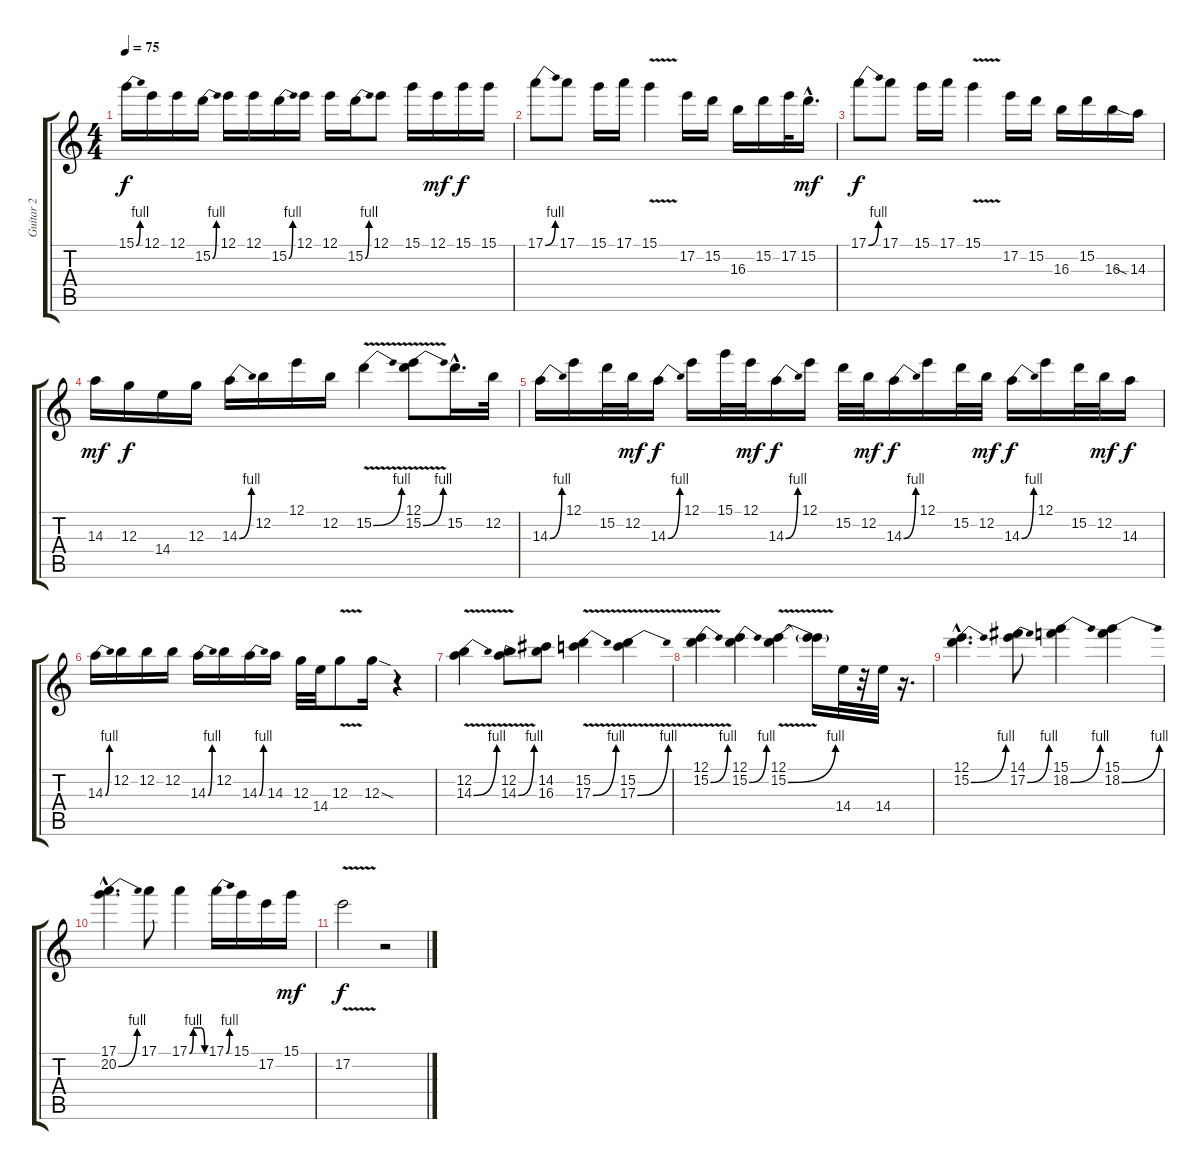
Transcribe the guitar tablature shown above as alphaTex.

\track ("Guitar 2" "Guitar 2") {instrument overdrivenguitar}
\staff {score tabs}
\tuning (E4 B3 G3 D3 A2 E2) {hide}
\ts (4 4)
\tempo 75
\clef g2
\ks c
15.1{be (bend 0 0 60 4)}.16{dy f} 12.1.16 12.1.16 15.2{be (bend 0 0 60 4)}.16 12.1.16 12.1.16 15.2{be (bend 0 0 60 4)}.16 12.1.16 12.1.16 15.2{be (bend 0 0 60 4)}.16 12.1.8 15.1.16 12.1.16{dy mf} 15.1.16{dy f} 15.1.16 |
17.1{be (bend 0 0 60 4)}.8 17.1.8 15.1.16 17.1.16 15.1{v}.4 17.2.16 15.2.16 16.3.16 15.2.16 17.2.32 15.2{hac}.16{d dy mf} |
17.1{be (bend 0 0 60 4)}.8{dy f} 17.1.8 15.1.16 17.1.16 15.1{v}.4 17.2.16 15.2.16 16.3.16 15.2.16 16.3.16 14.3{sia}.16 |
14.3.16{dy mf} 12.3.16{dy f} 14.4.16 12.3.16 14.3{be (bend 0 0 60 4)}.16 12.2.16 12.1.16 12.2.16 15.2{be (bend 0 0 60 4) v}.4 (12.1 15.2{be (bend 0 0 60 4) v}).8 15.2{hac}.16{d} 12.2.32 |
14.3{be (bend 0 0 60 4)}.16 12.1.16 15.2.32 12.2.32{dy mf} 14.3{be (bend 0 0 60 4)}.16{dy f} 12.1.16 15.1.32 12.1.32{dy mf} 14.3{be (bend 0 0 60 4)}.16{dy f} 12.1.16 15.2.32 12.2.32{dy mf} 14.3{be (bend 0 0 60 4)}.16{dy f} 12.1.16 15.2.32 12.2.32{dy mf} 14.3{be (bend 0 0 60 4)}.16{dy f} 12.1.16 15.2.32 12.2.32{dy mf} 14.3.16{dy f} |
14.3{be (bend 0 0 60 4)}.16 12.2.16 12.2.16 12.2.16 14.3{be (bend 0 0 60 4)}.16 12.2.16 14.3{be (bend 0 0 60 4)}.16 14.3.16 12.3.32 14.4.32 12.3{v}.8 12.3{sod}.16 r.4 |
(12.2 14.3{be (bend 0 0 60 4) v}).4 (12.2 14.3{be (bend 0 0 60 4) v}).8 (14.2 16.3).8 (15.2 17.3{be (bend 0 0 60 4) v}).4 (15.2 17.3{be (bend 0 0 60 4) v}).4 |
(12.1 15.2{be (bend 0 0 60 4) v}).4 (12.1 15.2{be (bend 0 0 60 4)}).4 (12.1 15.2{be (bend 0 0 60 4) v}).4 (12.1{t} 15.2{t}).16 14.4.32 r.32 14.4.32 r.16{d} |
(12.1{hac} 15.2{be (bend 0 0 60 4) hac}).4{d} (14.1 17.2{be (bend 0 0 60 4)}).8 (15.1 18.2{be (bend 0 0 60 4)}).4 (15.1 18.2{be (bend 0 0 60 4)}).4 |
(17.1{hac} 20.2{be (bend 0 0 60 4) hac}).4{d} 17.1.8 17.1{be (custom 0 0 15 4 30 4 45 4 60 0)}.4 17.1{be (bend 0 0 60 4)}.16 15.1.16 17.2.16 15.1.16{dy mf} |
17.2{v}.2{dy f} r.2
